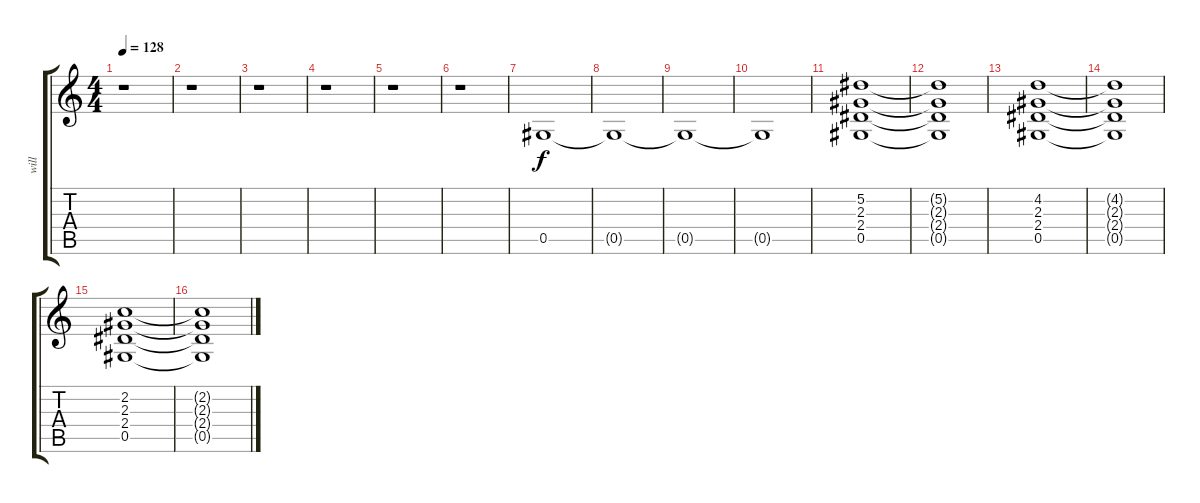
\track ("will" "will") {instrument overdrivenguitar}
\staff {score tabs}
\tuning (Eb4 Bb3 Gb3 Db3 Ab2 Eb2) {hide}
\ts (4 4)
\tempo 128
\clef g2
\ks c
r.1{dy f} |
r.1 |
r.1 |
r.1 |
r.1 |
r.1 |
0.5.1 |
0.5{t}.1 |
0.5{t}.1 |
0.5{t}.1 |
(5.2 2.3 2.4 0.5).1 |
(5.2{t} 2.3{t} 2.4{t} 0.5{t}).1 |
(4.2 2.3 2.4 0.5).1 |
(4.2{t} 2.3{t} 2.4{t} 0.5{t}).1 |
(2.2 2.3 2.4 0.5).1 |
(2.2{t} 2.3{t} 2.4{t} 0.5{t}).1
